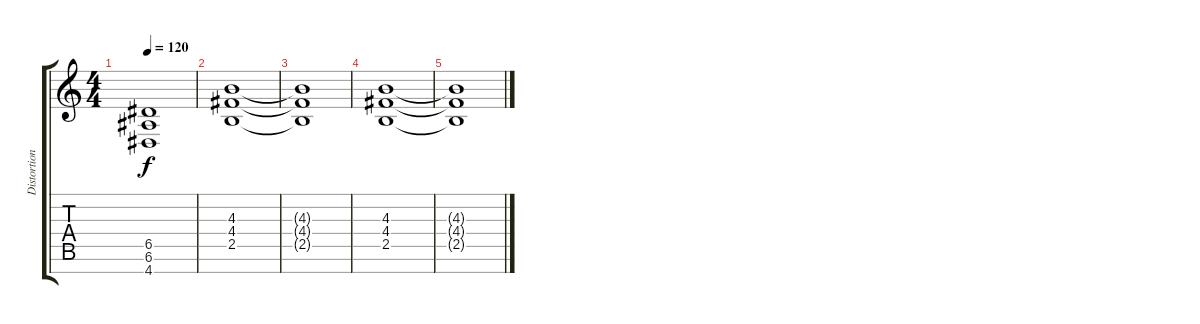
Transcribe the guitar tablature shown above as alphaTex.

\track ("Distortion Guitar" "Distortion") {instrument distortionguitar}
\staff {score tabs}
\tuning (E4 B3 G3 D3 A2 E2 B1) {hide}
\ts (4 4)
\tempo 120
\clef g2
\ks c
(6.5{t} 6.6{t} 4.7{t}).1{dy f} |
(4.3 4.4 2.5).1 |
(4.3{t} 4.4{t} 2.5{t}).1 |
(4.3 4.4 2.5).1 |
(4.3{t} 4.4{t} 2.5{t}).1
